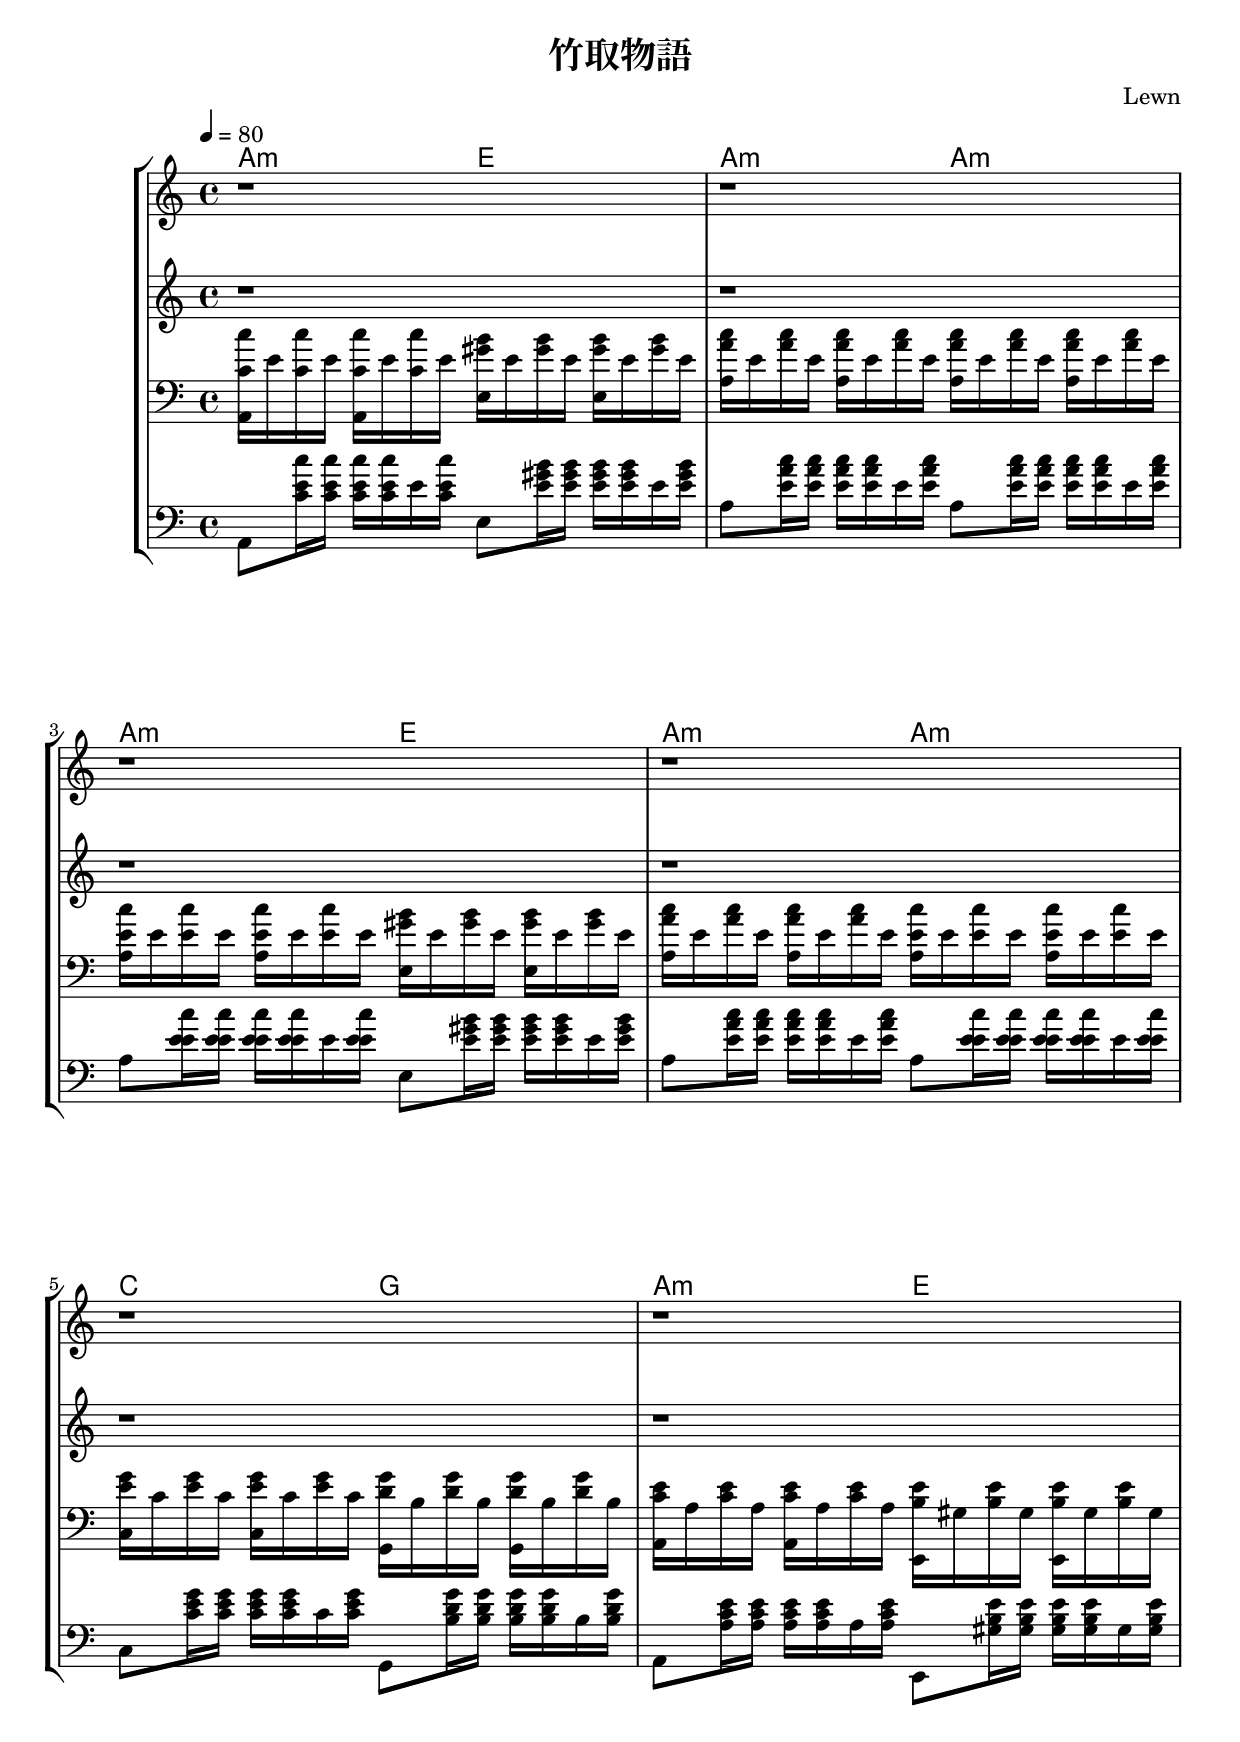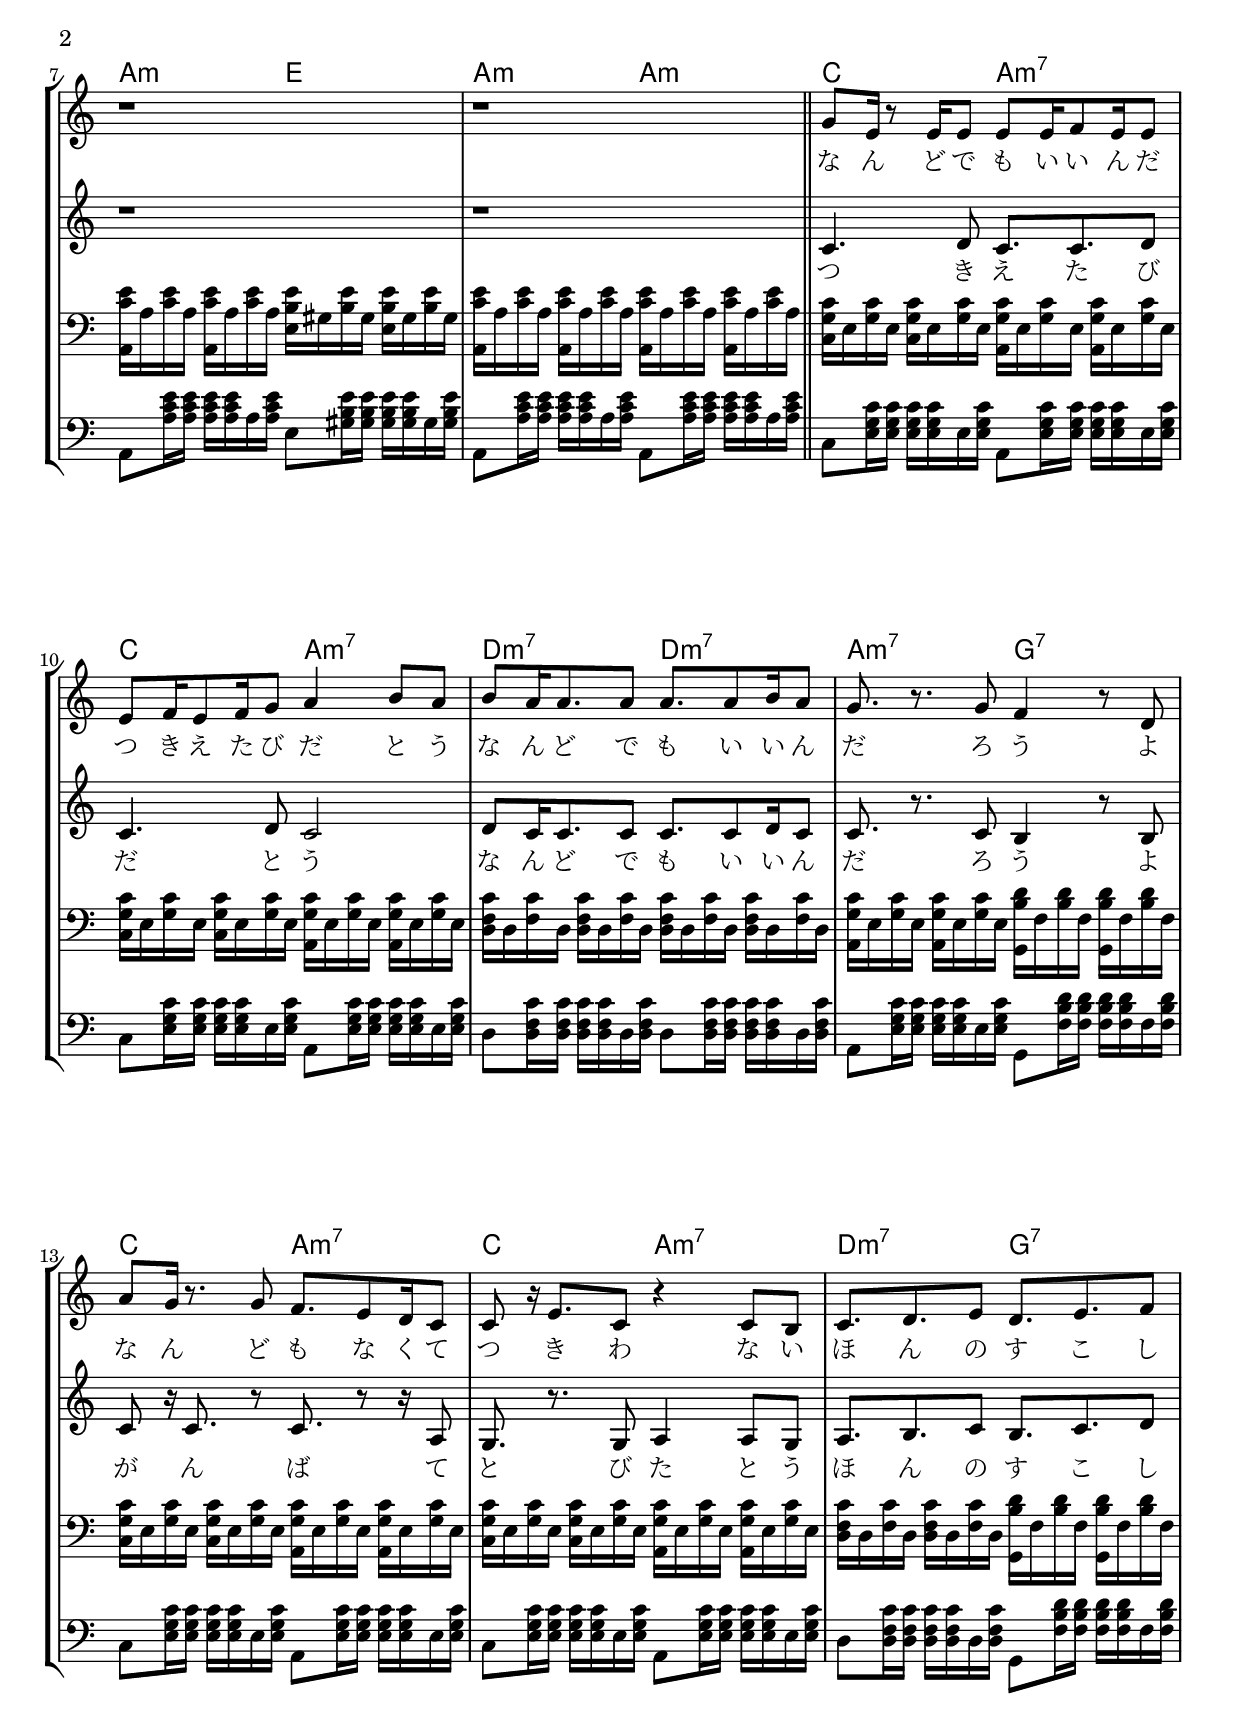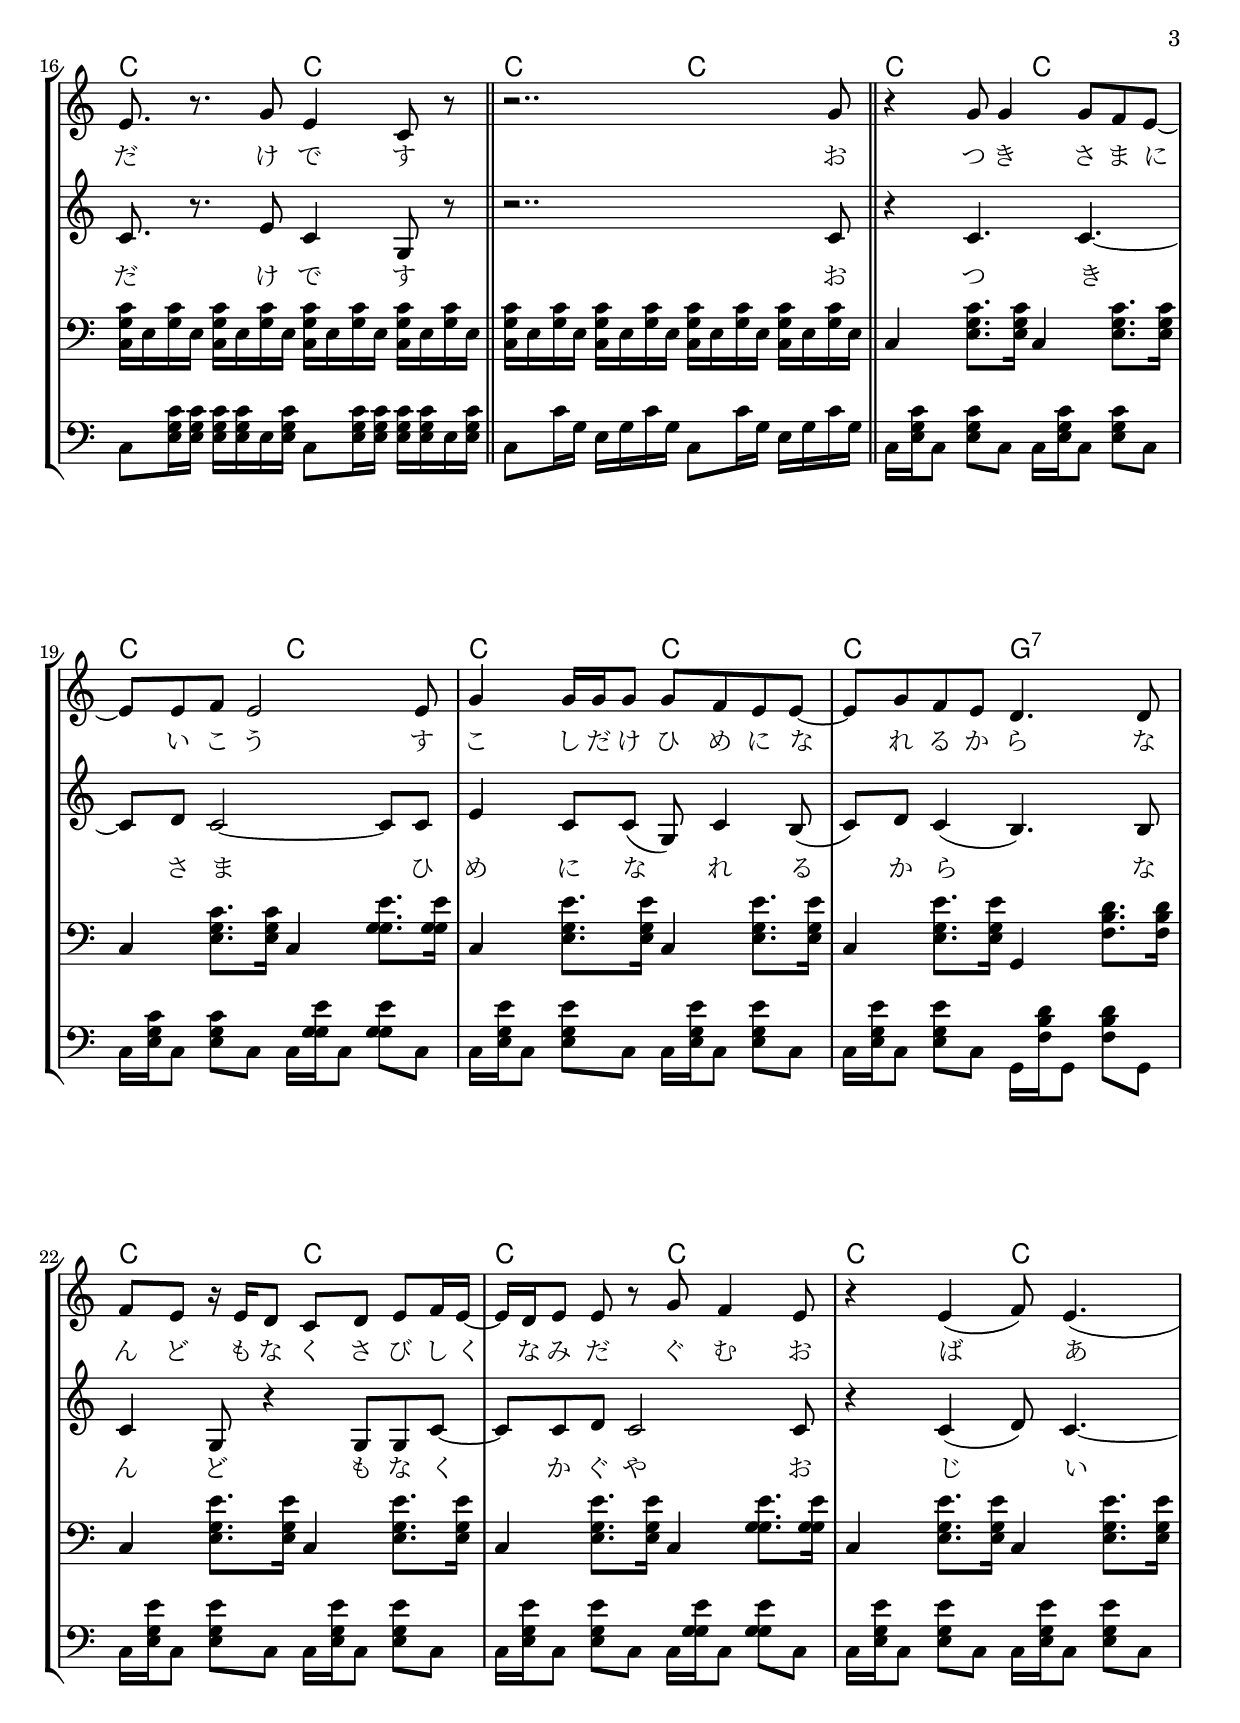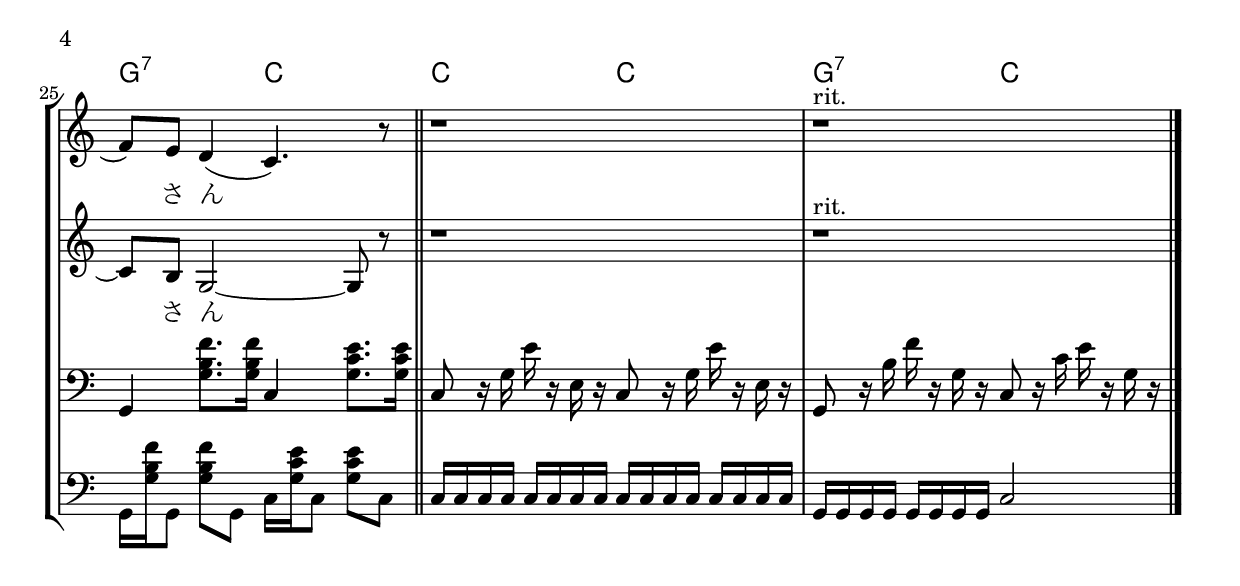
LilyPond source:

\version "2.12.1"

\header {
	title = \markup {竹取物語}
	composer = \markup \center-column {Lewn}
}

harmony = \chordmode {
	a2:m e a:m a:m a:m e a:m a:m c g a:m e a:m e a:m a:m 

	c a:min7 c a:min7 d:min7 d:min7 a:min7 g:7 c a:min7 c a:min7 d:min7 g:7 c c 

	c c 

	c c c c c c c g:7 c c c c c c g:7 c 

	c c g:7 c 
}

melody = {
	\key c \major
	\tempo 4 = 80
	r1 | r1 | r1 | r1 | r1 | r1 | r1 | r1   
	\set Staff.midiInstrument = #"fss0.23"
	g'8  e'16  r8  e'16  e'8  e'8  e'16  f'8  e'16  e'8 
	e'8  f'16  e'8  f'16  g'8  a'4  b'8  a'8 
	b'8  a'16  a'8.  a'8  a'8.  a'8  b'16  a'8 
	g'8.  r8.  g'8  f'4  r8  d'8 
	a'8  g'16  r8.  g'8  f'8.  e'8  d'16  c'8 
	c'8  r16  e'8.  c'8  r4  c'8  b8 
	c'8.  d'8.  e'8  d'8.  e'8.  f'8 
	e'8.  r8.  g'8  e'4  c'8  	r8 	r2.. 
	\set Staff.midiInstrument = #"fss0.25"
	g'8 
	r4  g'8  g'4  g'8  f'8  e'8~ 
	e'8  e'8  f'8  e'2  e'8 
	g'4  g'16  g'16  g'8  g'8  f'8  e'8  e'8~ 
	e'8  g'8  f'8  e'8  d'4.  d'8 
	f'8  e'8  r16  e'16  d'8  c'8  d'8  e'8  f'16  e'16~ 
	e'16  d'16  e'8  e'8  r8  g'8  f'4  e'8 
	r4  e'4  (f'8)  e'4. 
	(f'8)  e'8  d'4  (c'4.)  	r8 	r1 | r1^"rit." \bar "|."
}

words = \lyricmode {
	
	な  ん  ど  で  も  い  い  ん  だ  つ  き  え  た  び  だ  と  う  な  ん  ど  で  も  い  い  ん  だ  ろ  う  よ  な  ん  ど  も  な  く  て  つ  き  わ  な  い  ほ  ん  の  す  こ  し  だ  け  で  す  
	
	お  つ  き  さ  ま  に  い  こ  う  す  こ  し  だ  け  ひ  め  に  な  れ  る  か  ら  な  ん  ど  も  な  く  さ  び  し  く  な  み  だ  ぐ  む  お  ば  あ  さ  ん  
	
}

secondmelody = {
	\key c \major
	\tempo 4 = 80
	r1 | r1 | r1 | r1 | r1 | r1 | r1 | r1   
	\set Staff.midiInstrument = #"mmi0.38"
	c'4.  d'8  c'8.  c'8.  d'8 
	c'4.  d'8  c'2 
	d'8  c'16  c'8.  c'8  c'8.  c'8  d'16  c'8 
	c'8.  r8.  c'8  b4  r8  b8 
	c'8  r16  c'8.  r8  c'8.  r8  r16  a8 
	g8.  r8.  g8  a4  a8  g8 
	a8.  b8.  c'8  b8.  c'8.  d'8 
	c'8.  r8.  e'8  c'4  g8  	r8 	r2.. 
	\set Staff.midiInstrument = #"fss0.42"
	c'8 
	r4  c'4.  c'4.~ 
	c'8  d'8  c'2~c'8  c'8 
	e'4  c'8  c'8  (g8)  c'4  b8 
	(c'8)  d'8  c'4  (b4.)  b8 
	c'4  g8  r4  g8  g8  c'8~ 
	c'8  c'8  d'8  c'2  c'8 
	r4  c'4  (d'8)  c'4.~ 
	c'8  b8  g2~g8  	r8 	r1 | r1^"rit." \bar "|."
}

secondwords = \lyricmode {
	
	つ  き  え  た  び  だ  と  う  な  ん  ど  で  も  い  い  ん  だ  ろ  う  よ  が  ん  ば  て  と  び  た  と  う  ほ  ん  の  す  こ  し  だ  け  で  す  
	
	お  つ  き  さ  ま  ひ  め  に  な  れ  る  か  ら  な  ん  ど  も  な  く  か  ぐ  や  お  じ  い  さ  ん  
	
}

tempochange = {
	\tempo 4 = 80
	r1 | r1 | r1 | r1 | r1 | r1 | r1 | r1 \bar "||"
	\tempo 4 = 80
	r1 | r1 | r1 | r1 | r1 | r1 | r1 | r1 \bar "||"
	\tempo 4 = 80
	r1 \bar "||"
	\tempo 4 = 80
	r1 | r1 | r1 | r1 | r1 | r1 | r1 | r1 \bar "||"
	\tempo 4 = 80
	r1 | \tempo 4 = 60 r2 \tempo 4 = 53 r2 \bar "|."
}

mainacc = {
	\clef bass
	\set Staff.midiInstrument = #"Electric Bass (finger)"
	\key c \major
	\tempo 4 = 80
	<a, c' c''>16 e'16 <c' c''>16 e'16   <a, c' c''>16 e'16 <c' c''>16 e'16
	<e gis' b'>16 e'16 <gis' b'>16 e'16   <e gis' b'>16 e'16 <gis' b'>16 e'16
	<a a' c''>16 e'16 <a' c''>16 e'16   <a a' c''>16 e'16 <a' c''>16 e'16
	<a a' c''>16 e'16 <a' c''>16 e'16   <a a' c''>16 e'16 <a' c''>16 e'16
	<a e' c''>16 e'16 <e' c''>16 e'16   <a e' c''>16 e'16 <e' c''>16 e'16
	<e gis' b'>16 e'16 <gis' b'>16 e'16   <e gis' b'>16 e'16 <gis' b'>16 e'16
	<a a' c''>16 e'16 <a' c''>16 e'16   <a a' c''>16 e'16 <a' c''>16 e'16
	<a e' c''>16 e'16 <e' c''>16 e'16   <a e' c''>16 e'16 <e' c''>16 e'16
	<c e' g'>16 c'16 <e' g'>16 c'16   <c e' g'>16 c'16 <e' g'>16 c'16
	<g, d' g'>16 b16 <d' g'>16 b16   <g, d' g'>16 b16 <d' g'>16 b16
	<a, c' e'>16 a16 <c' e'>16 a16   <a, c' e'>16 a16 <c' e'>16 a16
	<e, b e'>16 gis16 <b e'>16 gis16   <e, b e'>16 gis16 <b e'>16 gis16
	<a, c' e'>16 a16 <c' e'>16 a16   <a, c' e'>16 a16 <c' e'>16 a16
	<e b e'>16 gis16 <b e'>16 gis16   <e b e'>16 gis16 <b e'>16 gis16
	<a, c' e'>16 a16 <c' e'>16 a16   <a, c' e'>16 a16 <c' e'>16 a16
	<a, c' e'>16 a16 <c' e'>16 a16   <a, c' e'>16 a16 <c' e'>16 a16
	\bar "||"

	\set Staff.midiInstrument = #"Acoustic Guitar (nylon)"
	<c g c'>16 e16 <g c'>16 e16   <c g c'>16 e16 <g c'>16 e16
	<a, g c'>16 e16 <g c'>16 e16   <a, g c'>16 e16 <g c'>16 e16
	<c g c'>16 e16 <g c'>16 e16   <c g c'>16 e16 <g c'>16 e16
	<a, g c'>16 e16 <g c'>16 e16   <a, g c'>16 e16 <g c'>16 e16
	<d f c'>16 d16 <f c'>16 d16   <d f c'>16 d16 <f c'>16 d16
	<d f c'>16 d16 <f c'>16 d16   <d f c'>16 d16 <f c'>16 d16
	<a, g c'>16 e16 <g c'>16 e16   <a, g c'>16 e16 <g c'>16 e16
	<g, b d'>16 f16 <b d'>16 f16   <g, b d'>16 f16 <b d'>16 f16
	<c g c'>16 e16 <g c'>16 e16   <c g c'>16 e16 <g c'>16 e16
	<a, g c'>16 e16 <g c'>16 e16   <a, g c'>16 e16 <g c'>16 e16
	<c g c'>16 e16 <g c'>16 e16   <c g c'>16 e16 <g c'>16 e16
	<a, g c'>16 e16 <g c'>16 e16   <a, g c'>16 e16 <g c'>16 e16
	<d f c'>16 d16 <f c'>16 d16   <d f c'>16 d16 <f c'>16 d16
	<g, b d'>16 f16 <b d'>16 f16   <g, b d'>16 f16 <b d'>16 f16
	<c g c'>16 e16 <g c'>16 e16   <c g c'>16 e16 <g c'>16 e16
	<c g c'>16 e16 <g c'>16 e16   <c g c'>16 e16 <g c'>16 e16
	\bar "||"

	\set Staff.midiInstrument = #"Acoustic Guitar (nylon)"
	<c g c'>16 e16 <g c'>16 e16   <c g c'>16 e16 <g c'>16 e16
	<c g c'>16 e16 <g c'>16 e16   <c g c'>16 e16 <g c'>16 e16
	\bar "||"

	\set Staff.midiInstrument = #"Acoustic Guitar (nylon)"
	c4 <e g c'>8. <e g c'>16
	c4 <e g c'>8. <e g c'>16
	c4 <e g c'>8. <e g c'>16
	c4 <g g e'>8. <g g e'>16
	c4 <e g e'>8. <e g e'>16
	c4 <e g e'>8. <e g e'>16
	c4 <e g e'>8. <e g e'>16
	g,4 <f b d'>8. <f b d'>16
	c4 <e g e'>8. <e g e'>16
	c4 <e g e'>8. <e g e'>16
	c4 <e g e'>8. <e g e'>16
	c4 <g g e'>8. <g g e'>16
	c4 <e g e'>8. <e g e'>16
	c4 <e g e'>8. <e g e'>16
	g,4 <g b f'>8. <g b f'>16
	c4 <g c' e'>8. <g c' e'>16
	\bar "||"

	\set Staff.midiInstrument = #"Acoustic Guitar (nylon)"
	c8r16g16e'16r16e16r16
	c8r16g16e'16r16e16r16
	g,8r16b16f'16r16g16r16
	c8r16c'16e'16r16g16r16
	\bar "|."
}

subacc = {
	\clef bass
	\set Staff.midiInstrument = #"Lead 5 (charang)"
	\key c \major
	\tempo 4 = 80
	a,8 <e' c' c''>16 <e' c' c''>16   <e' c' c''>16 <e' c' c''>16   e'16 <e' c' c''>16
	e8 <e' gis' b'>16 <e' gis' b'>16   <e' gis' b'>16 <e' gis' b'>16   e'16 <e' gis' b'>16
	a8 <e' a' c''>16 <e' a' c''>16   <e' a' c''>16 <e' a' c''>16   e'16 <e' a' c''>16
	a8 <e' a' c''>16 <e' a' c''>16   <e' a' c''>16 <e' a' c''>16   e'16 <e' a' c''>16
	a8 <e' e' c''>16 <e' e' c''>16   <e' e' c''>16 <e' e' c''>16   e'16 <e' e' c''>16
	e8 <e' gis' b'>16 <e' gis' b'>16   <e' gis' b'>16 <e' gis' b'>16   e'16 <e' gis' b'>16
	a8 <e' a' c''>16 <e' a' c''>16   <e' a' c''>16 <e' a' c''>16   e'16 <e' a' c''>16
	a8 <e' e' c''>16 <e' e' c''>16   <e' e' c''>16 <e' e' c''>16   e'16 <e' e' c''>16
	c8 <c' e' g'>16 <c' e' g'>16   <c' e' g'>16 <c' e' g'>16   c'16 <c' e' g'>16
	g,8 <b d' g'>16 <b d' g'>16   <b d' g'>16 <b d' g'>16   b16 <b d' g'>16
	a,8 <a c' e'>16 <a c' e'>16   <a c' e'>16 <a c' e'>16   a16 <a c' e'>16
	e,8 <gis b e'>16 <gis b e'>16   <gis b e'>16 <gis b e'>16   gis16 <gis b e'>16
	a,8 <a c' e'>16 <a c' e'>16   <a c' e'>16 <a c' e'>16   a16 <a c' e'>16
	e8 <gis b e'>16 <gis b e'>16   <gis b e'>16 <gis b e'>16   gis16 <gis b e'>16
	a,8 <a c' e'>16 <a c' e'>16   <a c' e'>16 <a c' e'>16   a16 <a c' e'>16
	a,8 <a c' e'>16 <a c' e'>16   <a c' e'>16 <a c' e'>16   a16 <a c' e'>16
	\bar "||"

	\set Staff.midiInstrument = #"Lead 5 (charang)"
	c8 <e g c'>16 <e g c'>16   <e g c'>16 <e g c'>16   e16 <e g c'>16
	a,8 <e g c'>16 <e g c'>16   <e g c'>16 <e g c'>16   e16 <e g c'>16
	c8 <e g c'>16 <e g c'>16   <e g c'>16 <e g c'>16   e16 <e g c'>16
	a,8 <e g c'>16 <e g c'>16   <e g c'>16 <e g c'>16   e16 <e g c'>16
	d8 <d f c'>16 <d f c'>16   <d f c'>16 <d f c'>16   d16 <d f c'>16
	d8 <d f c'>16 <d f c'>16   <d f c'>16 <d f c'>16   d16 <d f c'>16
	a,8 <e g c'>16 <e g c'>16   <e g c'>16 <e g c'>16   e16 <e g c'>16
	g,8 <f b d'>16 <f b d'>16   <f b d'>16 <f b d'>16   f16 <f b d'>16
	c8 <e g c'>16 <e g c'>16   <e g c'>16 <e g c'>16   e16 <e g c'>16
	a,8 <e g c'>16 <e g c'>16   <e g c'>16 <e g c'>16   e16 <e g c'>16
	c8 <e g c'>16 <e g c'>16   <e g c'>16 <e g c'>16   e16 <e g c'>16
	a,8 <e g c'>16 <e g c'>16   <e g c'>16 <e g c'>16   e16 <e g c'>16
	d8 <d f c'>16 <d f c'>16   <d f c'>16 <d f c'>16   d16 <d f c'>16
	g,8 <f b d'>16 <f b d'>16   <f b d'>16 <f b d'>16   f16 <f b d'>16
	c8 <e g c'>16 <e g c'>16   <e g c'>16 <e g c'>16   e16 <e g c'>16
	c8 <e g c'>16 <e g c'>16   <e g c'>16 <e g c'>16   e16 <e g c'>16
	\bar "||"

	\set Staff.midiInstrument = #"Lead 5 (charang)"
	c8 c'16 g16   e16 g16 c'16 g16
	c8 c'16 g16   e16 g16 c'16 g16
	\bar "||"

	\set Staff.midiInstrument = #"Lead 5 (charang)"
	c16 <e g c'>16 c8 <e g c'>8 c8
	c16 <e g c'>16 c8 <e g c'>8 c8
	c16 <e g c'>16 c8 <e g c'>8 c8
	c16 <g g e'>16 c8 <g g e'>8 c8
	c16 <e g e'>16 c8 <e g e'>8 c8
	c16 <e g e'>16 c8 <e g e'>8 c8
	c16 <e g e'>16 c8 <e g e'>8 c8
	g,16 <f b d'>16 g,8 <f b d'>8 g,8
	c16 <e g e'>16 c8 <e g e'>8 c8
	c16 <e g e'>16 c8 <e g e'>8 c8
	c16 <e g e'>16 c8 <e g e'>8 c8
	c16 <g g e'>16 c8 <g g e'>8 c8
	c16 <e g e'>16 c8 <e g e'>8 c8
	c16 <e g e'>16 c8 <e g e'>8 c8
	g,16 <g b f'>16 g,8 <g b f'>8 g,8
	c16 <g c' e'>16 c8 <g c' e'>8 c8
	\bar "||"

	\set Staff.midiInstrument = #"Lead 5 (charang)"
	c16 c16 c16 c16 c16 c16 c16 c16
	c16 c16 c16 c16 c16 c16 c16 c16
	g,16 g,16 g,16 g,16 g,16 g,16 g,16 g,16
	c2
	\bar "|."
}

percA = {
	\drummode {
	hh4 hh4 hh4 hh4  |hh4 hh4 hh4 hh4  |hh4 hh4 hh4 hh4  |hh4 hh4 hh4 hh4  |hh4 hh4 hh4 hh4  |hh4 hh4 hh4 hh4  |hh4 hh4 hh4 hh4  |hh4 hh4 hh4 hh4  \bar "||"
	hh8 hh8 hh8 hh8 hh8 hh8 hh8 hh8  |hh8 hh8 hh8 hh8 hh4 hh8 hh8  |hh8 hh8 hh8 hh8 hh8 hh8 hh8 hh8  |hh8 hh8 hh8 hh2 r8  |hh8 hh8 hh8 hh8 hh8 hh8 hh8 hh8  |hh8 hh8 hh8 hh8 hh4 hh8 hh8  |hh8 hh8 hh8 hh8 hh8 hh8 hh8 hh8  |r8 hh2. r8  \bar "||"
	r8 hh2. r8  \bar "||"
	r2. hho4  |r1  |r2. hho4  |r1  |r2. hho4  |r1  |r2. hho4  |r1  \bar "||"
	hh8 hh8 hh8 hh8 hh8 hh8 hh8 hh8  |r8 hh2. r8  \bar "|."
	}
}

percB = {
	\drummode {
	r8 ss4 ss4 ss4 ss8  |r8 ss4 ss8 ss8. ss8. ss8  |r8 ss4 ss4 ss4 ss8  |r8 ss4 ss8 ss8. ss8. ss8  |r8 ss4 ss4 ss4 ss8  |r8 ss4 ss8 ss8. ss8. ss8  |r8 ss4 ss4 ss4 ss8  |r8 ss4 ss8 ss8. ss8. ss8  \bar "||"
	r4 sn8. sn8 sn8. sn8. sn16  |r4 sn8. sn8 sn8. sn4  |r4 sn8. sn8 sn8. sn8. sn16  |r8 sn8 sn4 sn8 sn16 sn8 sn8 sn16  |r4 sn8. sn8 sn8. sn8. sn16  |r4 sn8. sn8 sn8. sn4  |r4 sn8. sn8 sn8. sn8. sn16  |r4 sn2 sn4  \bar "||"
	r4 sn2 sn4  \bar "||"
	r4 hh4 hh2  |hh4 hh4 hh4 hh4  |hh4 hh4 hh4 r16 hh8.  |hh4 hh4 hh4 hh4  |r4 hh4 hh2  |hh4 hh4 hh4 hh4  |hh4 hh4 hh4 r16 hh8.  |r4 hh4. r16 hh8 hh8 hh16  \bar "||"
	r4 sn8. sn8 sn8. sn8. sn16  |r4 sn2 sn4  \bar "|."
	}
}

percC = {
	\drummode {
	r8 hhp4 hhp4 hhp4 hhp8  |r8 hhp4 hhp4 hhp4 hhp8  |r8 hhp4 hhp4 hhp4 hhp8  |r8 hhp4 hhp4 hhp4 hhp8  |r8 hhp4 hhp4 hhp4 hhp8  |r8 hhp4 hhp4 hhp4 hhp8  |r8 hhp4 hhp4 hhp4 hhp8  |r8 hhp4 hhp4 hhp4 hhp8  \bar "||"
	bd8 bd4 bd2 bd8  |bd8 bd2 bd4.  |bd8 bd4 bd2 bd8  |bd4 r16 bd8. bd2  |bd8 bd4 bd2 bd8  |bd8 bd2 bd4.  |bd8 bd4 bd2 bd8  |bd8 bd4. bd4. bd8  \bar "||"
	bd8 bd4. bd4. bd8  \bar "||"
	r16 hhp8 hhp8 hhp8 hhp8 hhp8 hhp8 hhp8 hhp16  |r16 hhp8 hhp8 hhp8 hhp8 hhp8 hhp8 hhp8 hhp16  |r16 hhp8 hhp8 hhp8 hhp8 hhp8 hhp4 hhp16  |r16 hhp8 hhp8 hhp8 hhp8 hhp8 hhp8 hhp8 hhp16  |r16 hhp8 hhp8 hhp8 hhp8 hhp8 hhp8 hhp8 hhp16  |r16 hhp8 hhp8 hhp8 hhp8 hhp8 hhp8 hhp8 hhp16  |r16 hhp8 hhp8 hhp8 hhp8 hhp8 hhp4 hhp16  |r16 hhp8 hhp8 hhp8 hhp8. hhp8 hhp8 hhp8  \bar "||"
	bd8 bd4 bd2 bd8  |bd8 bd4. bd4. bd8  \bar "|."
	}
}

percD = {
	\drummode {
	bd2 bd4. r16 bd16  |bd4 bd4 bd4 bd8. bd16  |bd2 bd4. r16 bd16  |bd4 bd4 bd4 bd8. bd16  |bd2 bd4. r16 bd16  |bd4 bd4 bd4 bd8. bd16  |bd2 bd4. r16 bd16  |bd4 bd4 bd4 bd8. bd16  \bar "||"
	r1  |r2 r8 hho4.  |r1  |r4. r16 hho2 r16  |r1  |r2 r8 hho4.  |r1  |r4. r16 hho2 r16  \bar "||"
	r1  \bar "||"
	r8 sn4 sn4 sn4 sn8  |r8 sn4 sn4 sn4 sn8  |r8 sn4 sn4 sn4 sn8  |r8 sn4 sn4 sn4 sn8  |r8 sn4 sn4 sn4 sn8  |r8 sn4 sn4 sn4 sn8  |r8 sn4 sn4 sn4 sn8  |r8 sn4 sn8 sn16 sn8 sn8 sn8 sn16  \bar "||"
	r1  |r2 r8 hho4.  \bar "|."
	}
}

percE = {
	\drummode {
	r1 | r1 | r1 | r1 | r1 | r1 | r1 | r1 \bar "||"
	r1 |r1 |r1 |r1 |r1 |r1 |r1 |cymc1  \bar "||"
	cymc1  \bar "||"
	bd4 bd4 bd16 bd8 bd16 bd4  |bd4 bd4 bd16 bd8 bd16 bd4  |bd4 bd4 bd16 bd8 bd16 bd4  |bd4 bd4 bd16 bd8 bd16 bd4  |bd4 bd4 bd16 bd8 bd16 bd4  |bd4 bd4 bd16 bd8 bd16 bd4  |bd4 bd4 bd16 bd8 bd16 bd4  |bd4 bd8. bd8 bd8 bd8 bd8 bd16  \bar "||"
	r1 |cymc1  \bar "|."
	}
}

percF = {
	\drummode {
	r1 | r1 | r1 | r1 | r1 | r1 | r1 | r1 \bar "||"
	r1 |r1 |r1 |r1 |r1 |r1 |r1 |r4 r16 tommh16 tommh4. tommh4  \bar "||"
	r4 r16 tommh16 tommh4. tommh4  \bar "||"
	cymc1  |r1 |r1 |r1 |cymc1  |r1 |r1 |cymc1  \bar "||"
	r1 |r4 r16 tommh16 tommh4. tommh4  \bar "|."
	}
}

percG = {
	\drummode {
	r1 | r1 | r1 | r1 | r1 | r1 | r1 | r1 \bar "||"
	r1 |r1 |r1 |r1 |r1 |r1 |r1 |r4. r16 tomml4. tomml8.  \bar "||"
	r4. r16 tomml4. tomml8.  \bar "||"
	r1 | r1 | r1 | r1 | r1 | r1 | r1 | r1 \bar "||"
	r1 |r4. r16 tomml4. tomml8.  \bar "|."
	}
}

percH = {
	\drummode {
	r1 | r1 | r1 | r1 | r1 | r1 | r1 | r1 \bar "||"
	r1 |r1 |r1 |r1 |r1 |r1 |r1 |r2 r16 toml8 toml4 r16  \bar "||"
	r2 r16 toml8 toml4 r16  \bar "||"
	r1 | r1 | r1 | r1 | r1 | r1 | r1 | r1 \bar "||"
	r1 |r2 r16 toml8 toml4 r16  \bar "|."
	}
}

percI = {
	\drummode {
	r1 | r1 | r1 | r1 | r1 | r1 | r1 | r1 \bar "||"
	r1 |r1 |r1 |r1 |r1 |r1 |r1 |r2 r8 tomfh4 tomfh8  \bar "||"
	r2 r8 tomfh4 tomfh8  \bar "||"
	r1 | r1 | r1 | r1 | r1 | r1 | r1 | r1 \bar "||"
	r1 |r2 r8 tomfh4 tomfh8  \bar "|."
	}
}

\score {
	<<
		\new StaffGroup <<
			\new ChordNames {\harmony}
			\new Voice = "melody" {\melody}
			\new Lyrics \lyricsto "melody" \words
			\new Voice = "secondmelody" {\secondmelody}
			\new Lyrics \lyricsto "secondmelody" \secondwords
			\new Staff = "mainacc" {\mainacc}
			\new Staff = "subacc" {\subacc}
		>>
	>>
	\layout { }
}
